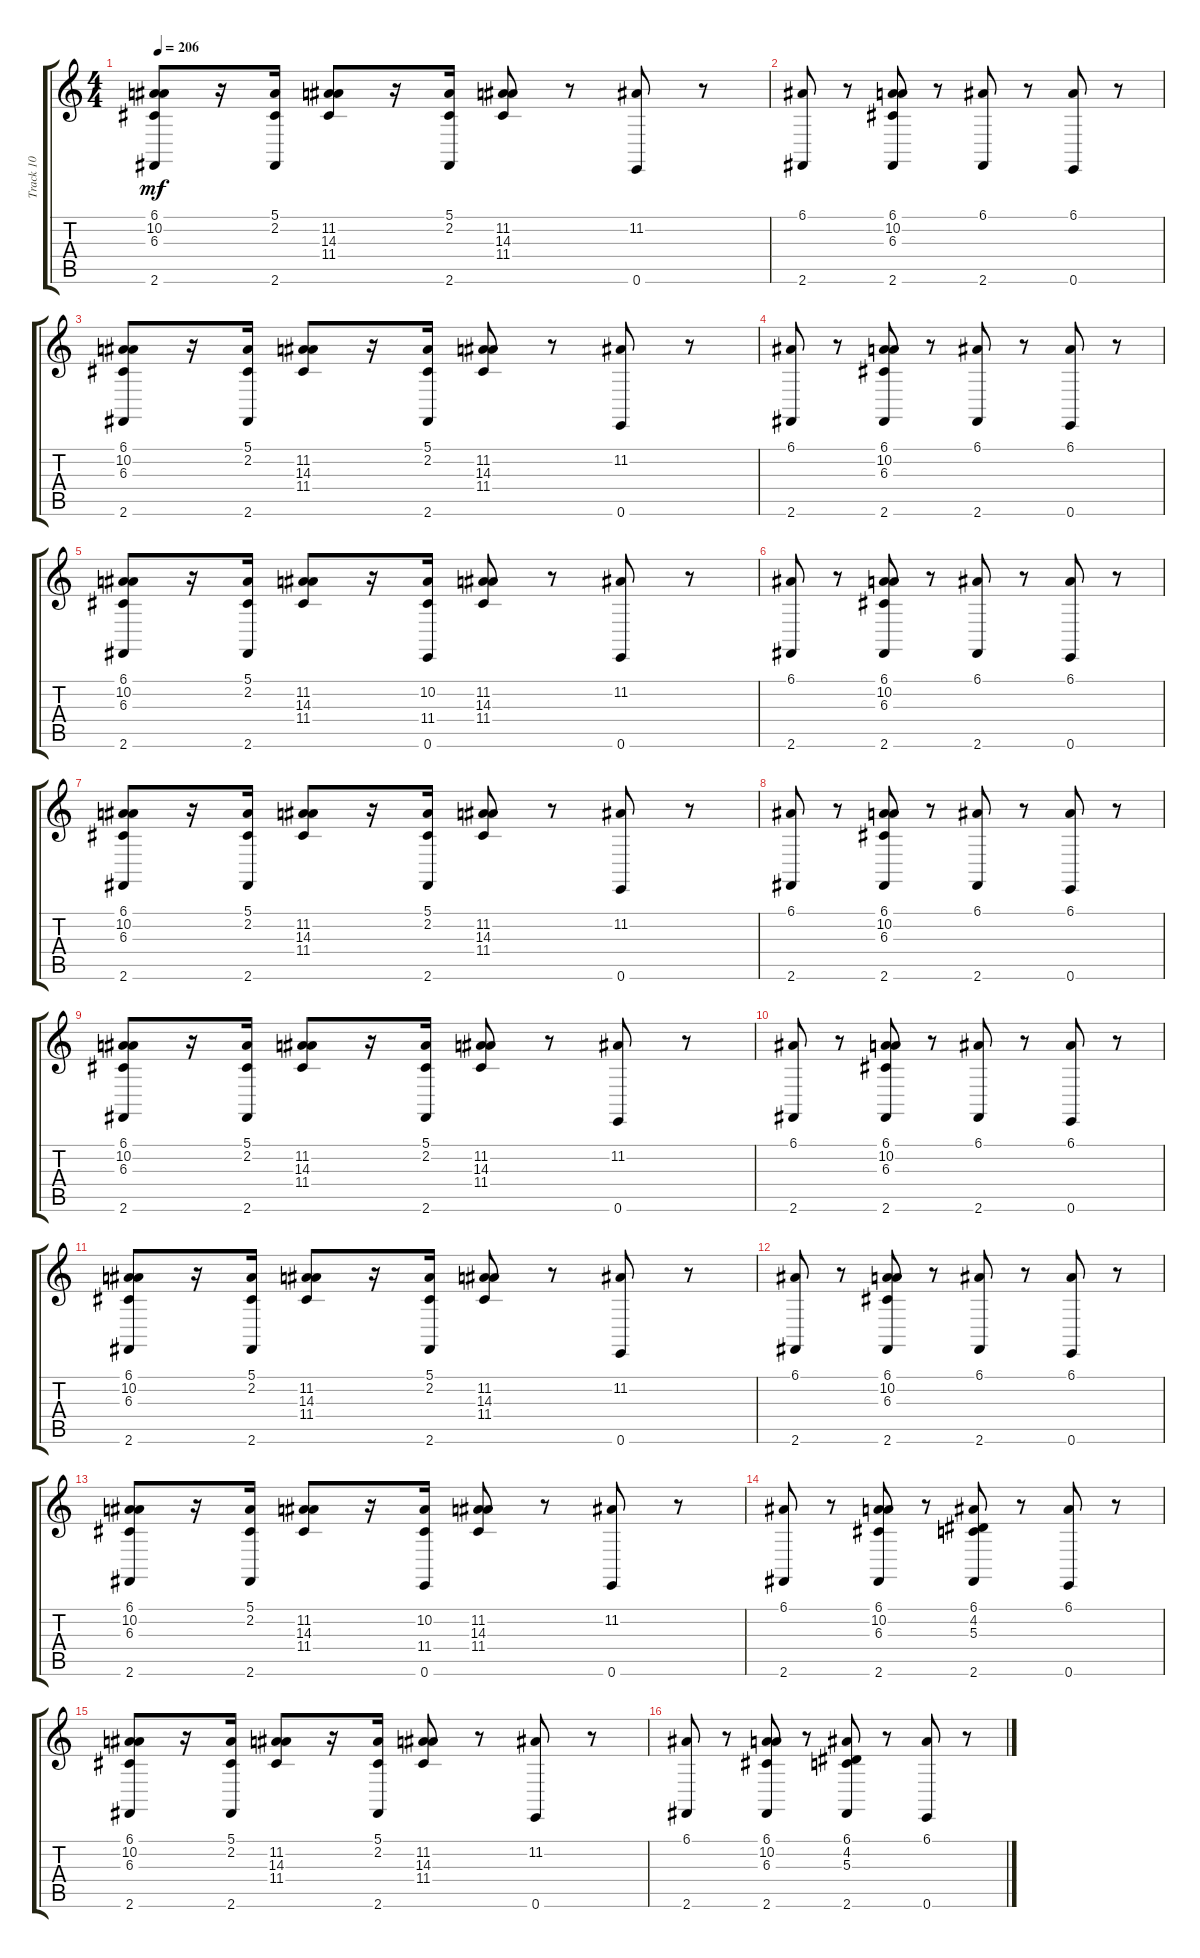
\track ("Track 10" "Track 10") {instrument celesta}
\staff {score tabs}
\tuning (E4 B3 G3 D3 A2 E2) {hide}
\ts (4 4)
\tempo 206
\clef g2
\ks c
(6.1 10.2 6.3 2.6).8{dy mf} r.16 (5.1 2.2 2.6).16 (11.2 14.3 11.4).8 r.16 (5.1 2.2 2.6).16 (11.2 14.3 11.4).8 r.8 (11.2 0.6).8 r.8 |
(6.1 2.6).8 r.8 (6.1 10.2 6.3 2.6).8 r.8 (6.1 2.6).8 r.8 (6.1 0.6).8 r.8 |
(6.1 10.2 6.3 2.6).8 r.16 (5.1 2.2 2.6).16 (11.2 14.3 11.4).8 r.16 (5.1 2.2 2.6).16 (11.2 14.3 11.4).8 r.8 (11.2 0.6).8 r.8 |
(6.1 2.6).8 r.8 (6.1 10.2 6.3 2.6).8 r.8 (6.1 2.6).8 r.8 (6.1 0.6).8 r.8 |
(6.1 10.2 6.3 2.6).8 r.16 (5.1 2.2 2.6).16 (11.2 14.3 11.4).8 r.16 (10.2 11.4 0.6).16 (11.2 14.3 11.4).8 r.8 (11.2 0.6).8 r.8 |
(6.1 2.6).8 r.8 (6.1 10.2 6.3 2.6).8 r.8 (6.1 2.6).8 r.8 (6.1 0.6).8 r.8 |
(6.1 10.2 6.3 2.6).8 r.16 (5.1 2.2 2.6).16 (11.2 14.3 11.4).8 r.16 (5.1 2.2 2.6).16 (11.2 14.3 11.4).8 r.8 (11.2 0.6).8 r.8 |
(6.1 2.6).8 r.8 (6.1 10.2 6.3 2.6).8 r.8 (6.1 2.6).8 r.8 (6.1 0.6).8 r.8 |
(6.1 10.2 6.3 2.6).8 r.16 (5.1 2.2 2.6).16 (11.2 14.3 11.4).8 r.16 (5.1 2.2 2.6).16 (11.2 14.3 11.4).8 r.8 (11.2 0.6).8 r.8 |
(6.1 2.6).8 r.8 (6.1 10.2 6.3 2.6).8 r.8 (6.1 2.6).8 r.8 (6.1 0.6).8 r.8 |
(6.1 10.2 6.3 2.6).8 r.16 (5.1 2.2 2.6).16 (11.2 14.3 11.4).8 r.16 (5.1 2.2 2.6).16 (11.2 14.3 11.4).8 r.8 (11.2 0.6).8 r.8 |
(6.1 2.6).8 r.8 (6.1 10.2 6.3 2.6).8 r.8 (6.1 2.6).8 r.8 (6.1 0.6).8 r.8 |
(6.1 10.2 6.3 2.6).8 r.16 (5.1 2.2 2.6).16 (11.2 14.3 11.4).8 r.16 (10.2 11.4 0.6).16 (11.2 14.3 11.4).8 r.8 (11.2 0.6).8 r.8 |
(6.1 2.6).8 r.8 (6.1 10.2 6.3 2.6).8 r.8 (6.1 4.2 5.3 2.6).8 r.8 (6.1 0.6).8 r.8 |
(6.1 10.2 6.3 2.6).8 r.16 (5.1 2.2 2.6).16 (11.2 14.3 11.4).8 r.16 (5.1 2.2 2.6).16 (11.2 14.3 11.4).8 r.8 (11.2 0.6).8 r.8 |
(6.1 2.6).8 r.8 (6.1 10.2 6.3 2.6).8 r.8 (6.1 4.2 5.3 2.6).8 r.8 (6.1 0.6).8 r.8
